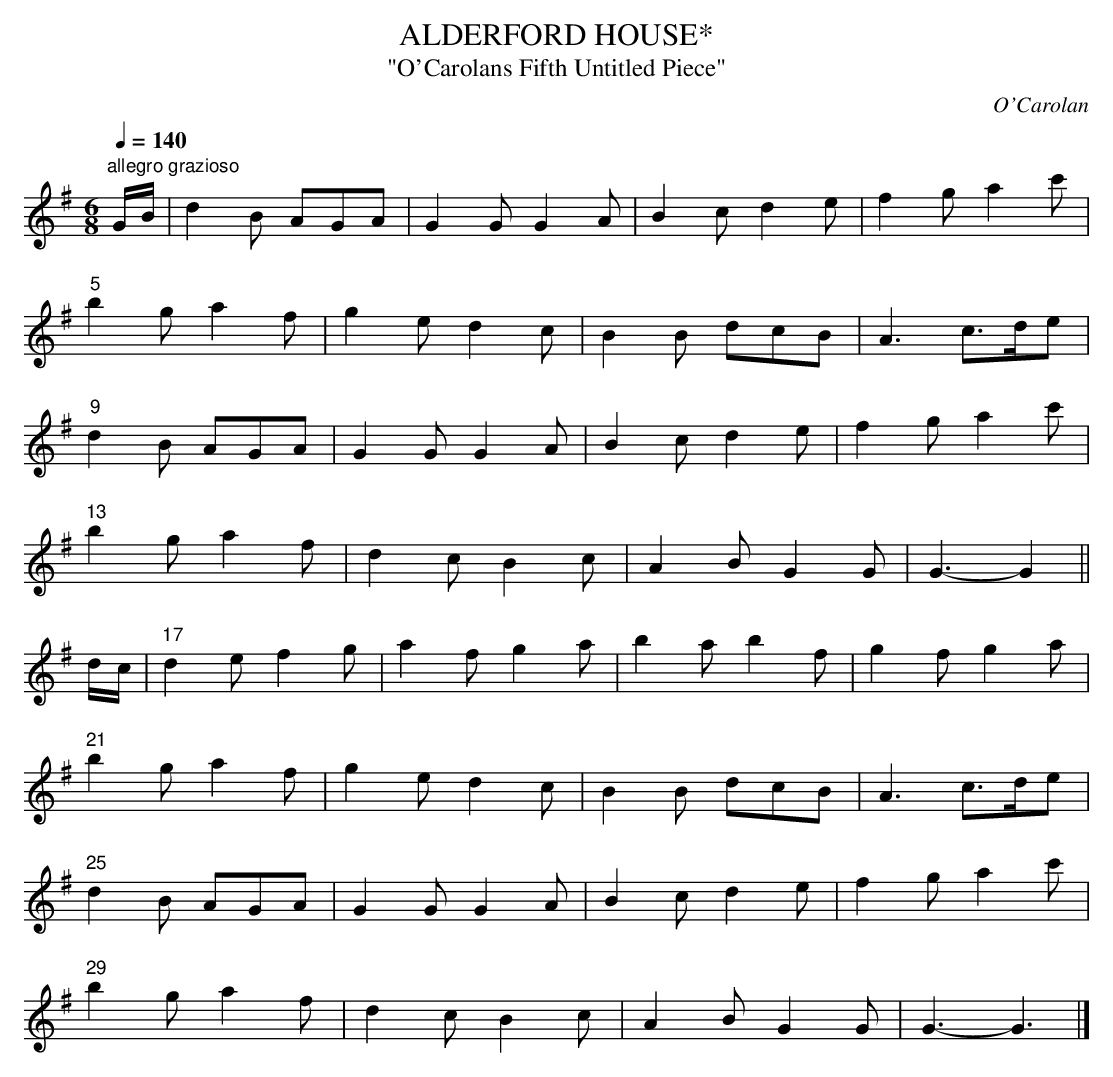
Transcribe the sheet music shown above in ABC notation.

X:1
T:ALDERFORD HOUSE*
T:"O'Carolans Fifth Untitled Piece"
C:O'Carolan
McDermott Roe family, where he died in 1738.
Q:1/4=140
M:6/8
L:1/8
K:G
"allegro grazioso"
G/B/|d2B AGA|G2G G2A|B2c d2e|f2g a2c'|
"5"b2g a2f|g2e d2c|B2B dcB|A3 c>de|
"9"d2B AGA|G2G G2A|B2c d2e|f2g a2c'|
"13"b2g a2f|d2c B2c|A2B G2G|G3-G2||
d/c/|"17"d2e f2g|a2f g2a|b2a b2f|g2f g2a|
"21"b2g a2f|g2e d2c|B2B dcB|A3 c>de|
"25"d2B AGA|G2G G2A|B2c d2e|f2g a2c'|
"29"b2g a2f|d2c B2c|A2B G2G|G3-G3|]
